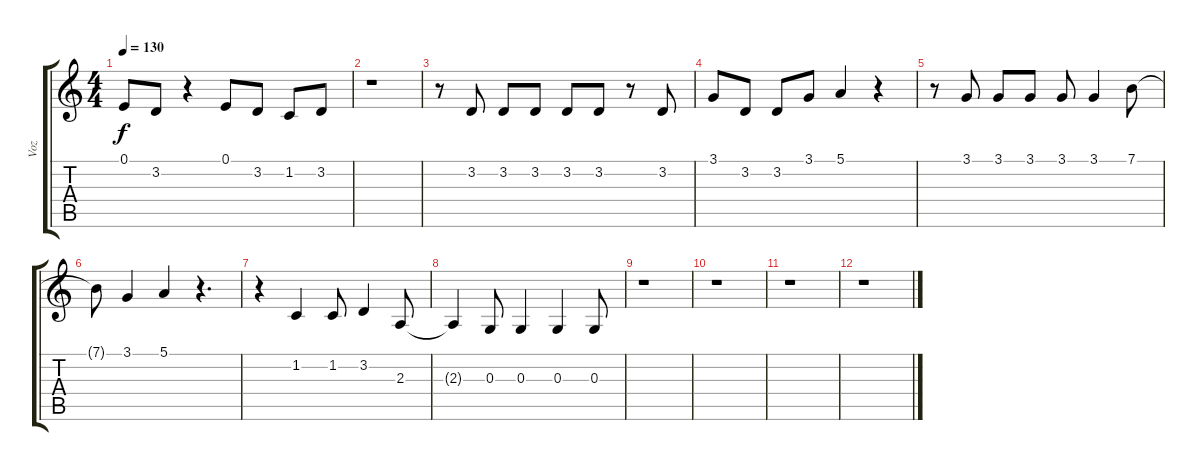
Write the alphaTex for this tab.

\track ("Voz" "Voz") {instrument accordion}
\staff {score tabs}
\tuning (E4 B3 G3 D3 A2 E2) {hide}
\ts (4 4)
\tempo 130
\clef g2
\ks c
0.1.8{dy f} 3.2.8 r.4 0.1.8 3.2.8 1.2.8 3.2.8 |
r.1 |
r.8 3.2.8 3.2.8 3.2.8 3.2.8 3.2.8 r.8 3.2.8 |
3.1.8 3.2.8 3.2.8 3.1.8 5.1.4 r.4 |
r.8 3.1.8 3.1.8 3.1.8 3.1.8 3.1.4 7.1.8 |
7.1{t}.8 3.1.4 5.1.4 r.4{d} |
r.4 1.2.4 1.2.8 3.2.4 2.3.8 |
2.3{t}.4 0.3.8 0.3.4 0.3.4 0.3.8 |
r.1 |
r.1 |
r.1 |
r.1
